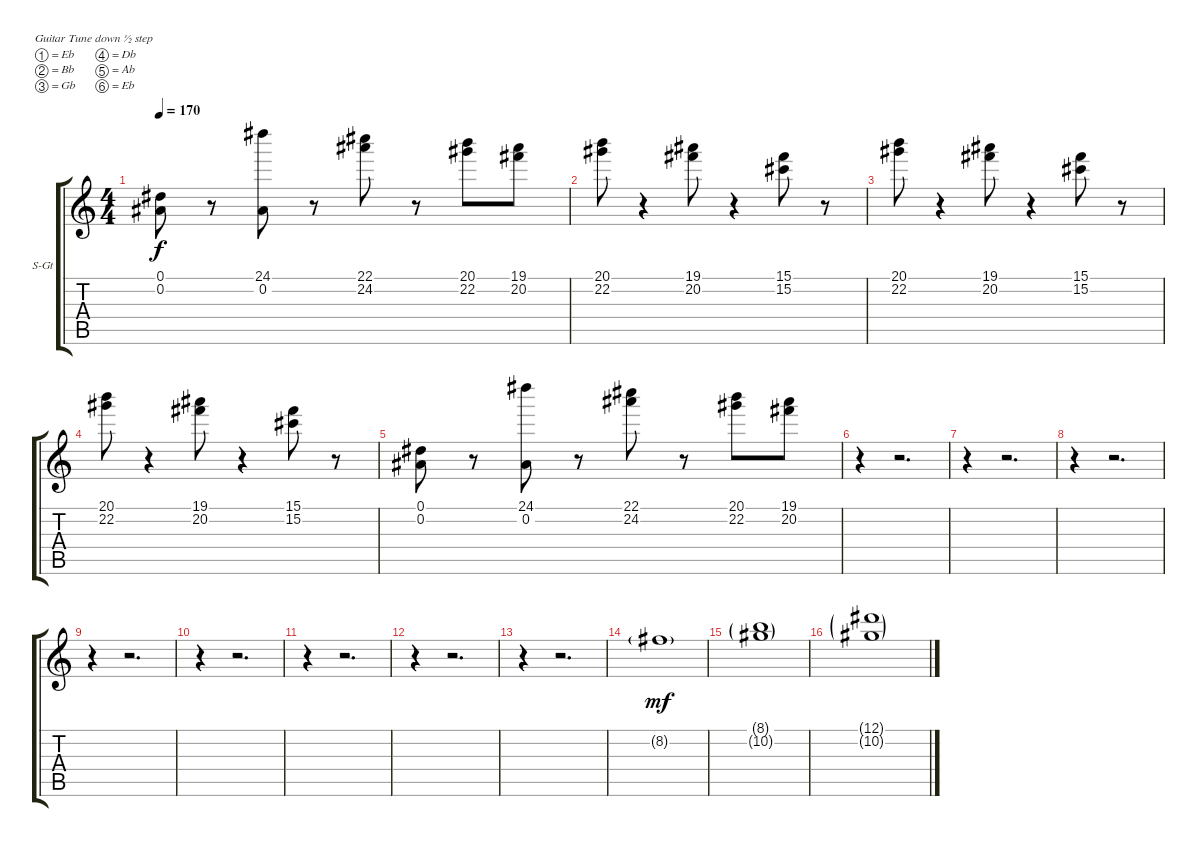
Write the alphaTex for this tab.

\bracketExtendMode groupsimilarinstruments
\firstSystemTrackNameOrientation horizontal
\otherSystemsTrackNameOrientation horizontal
\track ("Дмитрий Иванов" "S-Gt") {instrument stringensemble1}
\staff {score tabs}
\tuning (Eb4 Bb3 Gb3 Db3 Ab2 Eb2)
\displaytranspose 12
\ts (4 4)
\tempo 170
\clef g2
\ks c
(0.1 0.2).8{dy f} r.8 (24.1 0.2).8 r.8 (22.1 24.2).8 r.8 (20.1 22.2).8 (19.1 20.2).8 |
(20.1 22.2).8 r.4 (19.1 20.2).8 r.4 (15.1 15.2).8 r.8 |
(20.1 22.2).8 r.4 (19.1 20.2).8 r.4 (15.1 15.2).8 r.8 |
(20.1 22.2).8 r.4 (19.1 20.2).8 r.4 (15.1 15.2).8 r.8 |
(0.1 0.2).8 r.8 (24.1 0.2).8 r.8 (22.1 24.2).8 r.8 (20.1 22.2).8 (19.1 20.2).8 |
r.4 r.2{d} |
r.4 r.2{d} |
r.4 r.2{d} |
r.4 r.2{d} |
r.4 r.2{d} |
r.4 r.2{d} |
r.4 r.2{d} |
r.4 r.2{d} |
8.2{g}.1{dy mf} |
(8.1{g} 10.2{g}).1 |
(12.1{g} 10.2{g}).1
